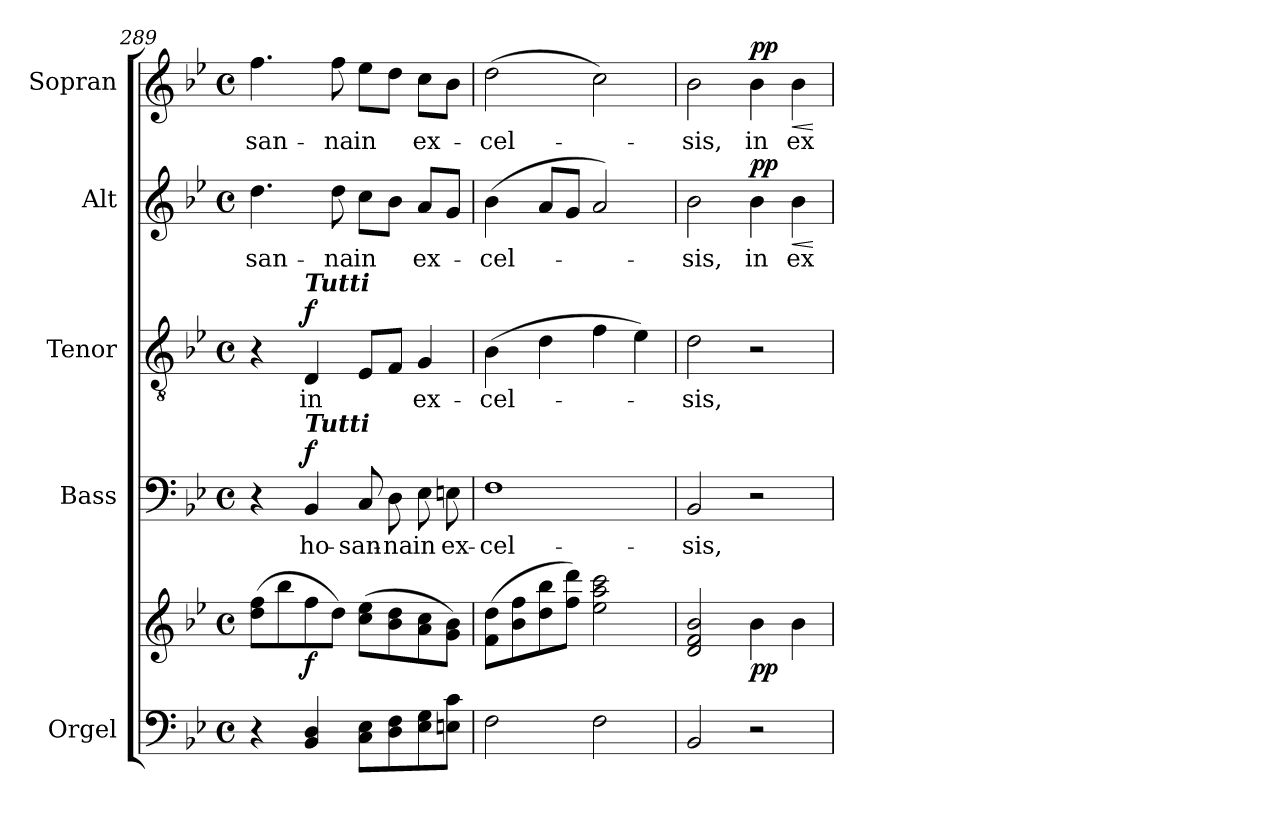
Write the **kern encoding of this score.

**kern	**kern	**dynam	**kern	**text	**dynam	**kern	**text	**dynam	**kern	**text	**dynam	**kern	**text	**dynam
*part5	*part5	*part5	*part4	*part4	*part4	*part3	*part3	*part3	*part2	*part2	*part2	*part1	*part1	*part1
*staff6	*staff5	*staff5/6	*staff4	*staff4	*staff4	*staff3	*staff3	*staff3	*staff2	*staff2	*staff2	*staff1	*staff1	*staff1
*I"Orgel	*	*	*I"Bass	*	*	*I"Tenor	*	*	*I"Alt	*	*	*I"Sopran	*	*
*I'Org.	*	*	*I'B.	*	*	*I'T.	*	*	*I'A.	*	*	*I'S.	*	*
*clefF4	*clefG2	*	*clefF4	*	*	*clefGv2	*	*	*clefG2	*	*	*clefG2	*	*
*k[b-e-]	*k[b-e-]	*	*k[b-e-]	*	*	*k[b-e-]	*	*	*k[b-e-]	*	*	*k[b-e-]	*	*
*B-:	*B-:	*	*B-:	*	*	*B-:	*	*	*B-:	*	*	*B-:	*	*
*M4/4	*M4/4	*	*M4/4	*	*	*M4/4	*	*	*M4/4	*	*	*M4/4	*	*
*met(c)	*met(c)	*	*met(c)	*	*	*met(c)	*	*	*met(c)	*	*	*met(c)	*	*
=289	=289	=289	=289	=289	=289	=289	=289	=289	=289	=289	=289	=289	=289	=289
!	!	!	!	!	!	!	!	!	!	!LO:LY:b	!	!	!LO:LY:b	!
4r	(>8dd\ 8ff\L	.	4r	.	.	4r	.	.	4.dd\	-san-	.	4.ff\	-san-	.
.	8bb-\	.	.	.	.	.	.	.	.	.	.	.	.	.
!	!	!	!	!	!	!LO:TX:a:Bi:t=Tutti	!	!	!	!	!	!	!	!
!	!	!	!LO:TX:a:Bi:t=Tutti	!	!	!	!	!	!	!	!	!	!	!
!	!	!LO:DY:b	!	!LO:LY:b	!LO:DY:a	!	!LO:LY:b	!LO:DY:a	!	!	!	!	!	!
4BB-/ 4D/	8ff\	f	4BB-/	ho-	f	4D/	in	f	.	.	.	.	.	.
!	!	!	!	!	!	!	!	!	!	!LO:LY:b	!	!	!LO:LY:b	!
.	8dd\J)	.	.	.	.	.	.	.	8dd\	-na	.	8ff\	-na	.
!	!	!	!	!LO:LY:b	!	!	!	!	!	!LO:LY:b	!	!	!LO:LY:b	!
8C\ 8E-\L	(>8cc\ 8ee-\L	.	8C/	-san-	.	8E-/L	.	.	8cc\L	in	.	8ee-\L	in	.
!	!	!	!	!LO:LY:b	!	!	!	!	!	!	!	!	!	!
8D\ 8F\	8b-\ 8dd\	.	8D\	-na	.	8F/J	.	.	8b-\J	.	.	8dd\J	.	.
!	!	!	!	!LO:LY:b	!	!	!LO:LY:b	!	!	!LO:LY:b	!	!	!LO:LY:b	!
8E-\ 8G\	8a\ 8cc\	.	8E-\	in	.	4G/	ex-	.	8a/L	ex-	.	8cc\L	ex-	.
!	!	!	!	!LO:LY:b	!	!	!	!	!	!	!	!	!	!
8En\ 8c\J	8g\ 8b-\J)	.	8En\	ex-	.	.	.	.	8g/J	.	.	8b-\J	.	.
=290	=290	=290	=290	=290	=290	=290	=290	=290	=290	=290	=290	=290	=290	=290
!	!	!	!	!LO:LY:b	!	!	!LO:LY:b	!	!	!LO:LY:b	!	!	!LO:LY:b	!
2F\	(>8f\ 8dd\L	.	1F	-cel-	.	(>4B-\	-cel-	.	(>4b-\	-cel-	.	(>2dd\	-cel-	.
.	8b-\ 8ff\	.	.	.	.	.	.	.	.	.	.	.	.	.
.	8dd\ 8bb-\	.	.	.	.	4d\	.	.	8a/L	.	.	.	.	.
.	8ff\ 8ddd\J)	.	.	.	.	.	.	.	8g/J	.	.	.	.	.
2F\	2ee-\ 2aa\ 2ccc\	.	.	.	.	4f\	.	.	2a/)	.	.	2cc\)	.	.
.	.	.	.	.	.	4e-\)	.	.	.	.	.	.	.	.
=291	=291	=291	=291	=291	=291	=291	=291	=291	=291	=291	=291	=291	=291	=291
!	!	!	!	!LO:LY:b	!	!	!LO:LY:b	!	!	!LO:LY:b	!	!	!LO:LY:b	!
2BB-/	2d/ 2f/ 2b-/	.	2BB-/	-sis,	.	2d\	-sis,	.	2b-\	-sis,	.	2b-\	-sis,	.
!	!	!LO:DY:b	!	!	!	!	!	!	!	!LO:LY:b	!LO:DY:a	!	!LO:LY:b	!LO:DY:a
2r	4b-\	pp	2r	.	.	2r	.	.	4b-\	in	pp	4b-\	in	pp
!	!	!	!	!	!	!	!	!	!	!LO:LY:b	!LO:HP:b	!	!LO:LY:b	!LO:HP:b
.	4b-\	.	.	.	.	.	.	.	4b-\	ex-	<	4b-\	ex-	<
.	.	.	.	.	.	.	.	.	.	.	[	.	.	[
=	=	=	=	=	=	=	=	=	=	=	=	=	=	=
*-	*-	*-	*-	*-	*-	*-	*-	*-	*-	*-	*-	*-	*-	*-
